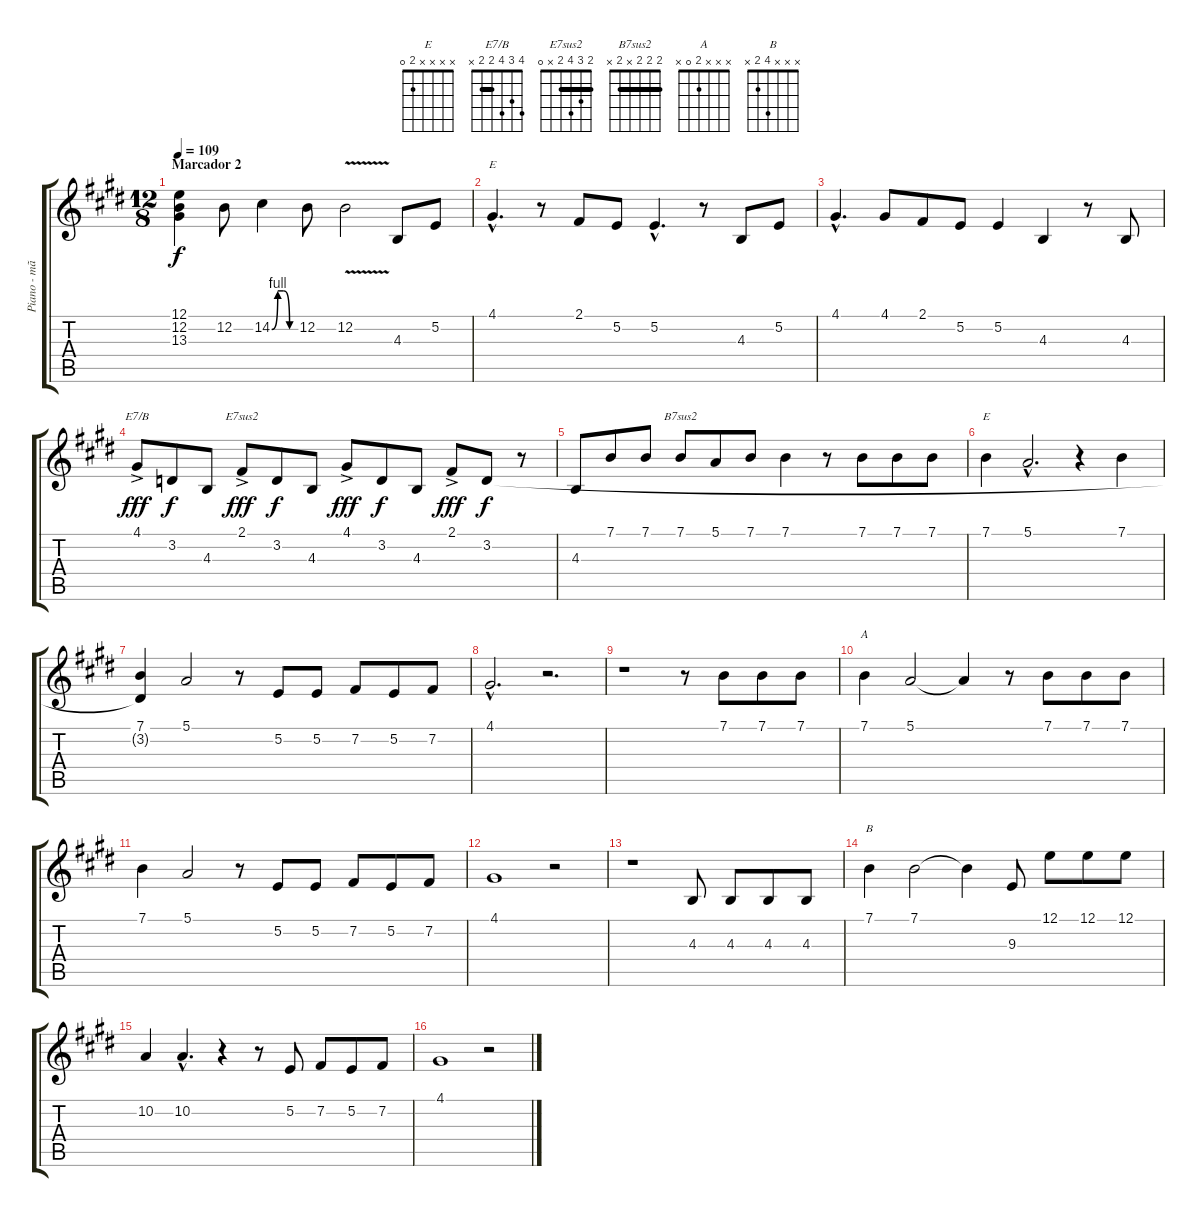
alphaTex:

\track ("Piano - mão direita " "Piano - mã") {instrument acousticgrandpiano}
\staff {score tabs}
\tuning (E4 B3 G3 D3 A2 E2) {hide}
\chord ("E" 0 0 1 2 2 0)
\chord ("E7/B" 4 3 4 2 2 x) {barre 2}
\chord ("E7sus2" 2 3 4 2 x 0) {barre 2}
\chord ("B7sus2" 2 2 2 x 2 x) {barre 2}
\chord ("E" x x x x 2 0)
\chord ("A" x x x 2 0 x)
\chord ("B" x x x 4 2 x)
\ts (12 8)
\section ("" "Marcador 2")
\tempo 109
\clef g2
\ks e
(12.1 12.2 13.3).4{dy f} 12.2.8 14.2{be (custom 0 0 15 4 30 4 45 0 60 0)}.4 12.2.8 12.2{v}.2 4.3.8 5.2.8 |
4.1{hac}.4{d ch "E"} r.8 2.1.8 5.2.8 5.2{hac}.4{d} r.8 4.3.8 5.2.8 |
4.1{hac}.4{d} 4.1.8 2.1.8 5.2.8 5.2.4 4.3.4 r.8 4.3.8 |
4.1{ac}.8{ch "E7/B" dy fff} 3.2.8{dy f} 4.3.8 2.1{ac}.8{ch "E7sus2" dy fff} 3.2.8{dy f} 4.3.8 4.1{ac}.8{dy fff} 3.2.8{dy f} 4.3.8 2.1{ac}.8{dy fff} 3.2.8{dy f} r.8 |
4.3.8 7.1.8 7.1.8 7.1.8{ch "B7sus2"} 5.1.8 7.1.8 7.1.4 r.8 7.1.8 7.1.8 7.1.8 |
7.1.4{ch "E"} 5.1{hac}.2{d} r.4 7.1.4 |
(7.1 3.2{t}).4 5.1.2 r.8 5.2.8 5.2.8 7.2.8 5.2.8 7.2.8 |
4.1{hac}.2{d} r.2{d} |
r.1 r.8 7.1.8 7.1.8 7.1.8 |
7.1.4{ch "A"} 5.1.2 5.1{t}.4 r.8 7.1.8 7.1.8 7.1.8 |
7.1.4 5.1.2 r.8 5.2.8 5.2.8 7.2.8 5.2.8 7.2.8 |
4.1.1 r.2 |
r.1 4.3.8 4.3.8 4.3.8 4.3.8 |
7.1.4{ch "B"} 7.1.2 7.1{t}.4 9.3.8 12.1.8 12.1.8 12.1.8 |
10.2.4 10.2{hac}.4{d} r.4 r.8 5.2.8 7.2.8 5.2.8 7.2.8 |
4.1.1 r.2
